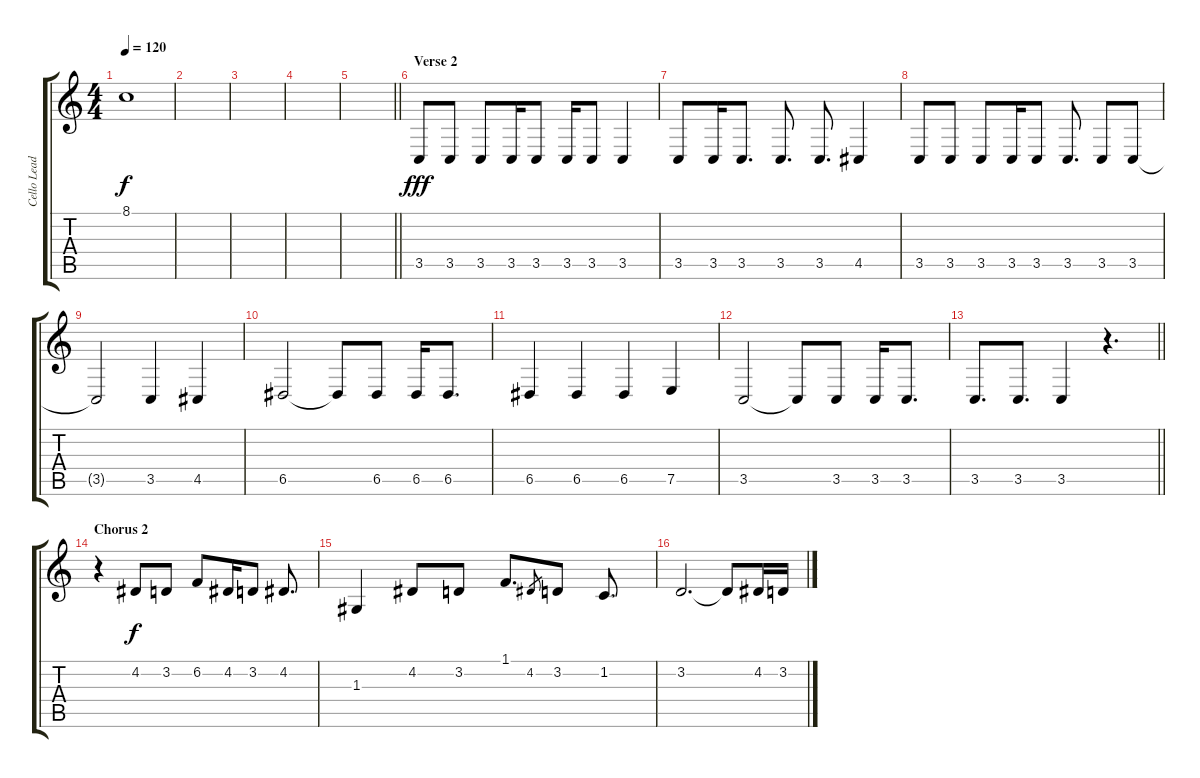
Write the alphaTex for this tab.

\track ("Cello Lead" "Cello Lead") {instrument cello}
\staff {score tabs}
\tuning (E4 B3 G3 D3 A2 E2) {hide}
\ts (4 4)
\tempo 120
\clef g2
\ks c
8.1{t}.1{dy f} |
|
|
|
\barLineRight lightlight
|
\section ("" "Verse 2")
3.5.8{dy fff instrument guitarfretnoise} 3.5.8 3.5.8 3.5.16 3.5.8 3.5.16 3.5.8 3.5.4 |
3.5.8 3.5.16 3.5.8{d} 3.5.8{d} 3.5.8{d} 4.5.4 |
3.5.8 3.5.8 3.5.8 3.5.16 3.5.8 3.5.8{d} 3.5.8 3.5.8 |
3.5{t}.2 3.5.4 4.5.4 |
6.5.2 6.5{t}.8 6.5.8 6.5.16 6.5.8{d} |
6.5.4 6.5.4 6.5.4 7.5.4 |
3.5.2 3.5{t}.8 3.5.8 3.5.16 3.5.8{d} |
\barLineRight lightlight
3.5.8{d} 3.5.8{d} 3.5.4 r.4{d} |
\section ("" "Chorus 2")
r.4{instrument cello} 4.2.8{dy f} 3.2.8 6.2.8 4.2.16 3.2.8 4.2.8{d} |
1.3.4 4.2.8 3.2.8 1.1.8{d} 4.2.8{gr} 3.2.8 1.2.8{d} |
3.2.2{d} 3.2{t}.8 4.2.16 3.2.16
